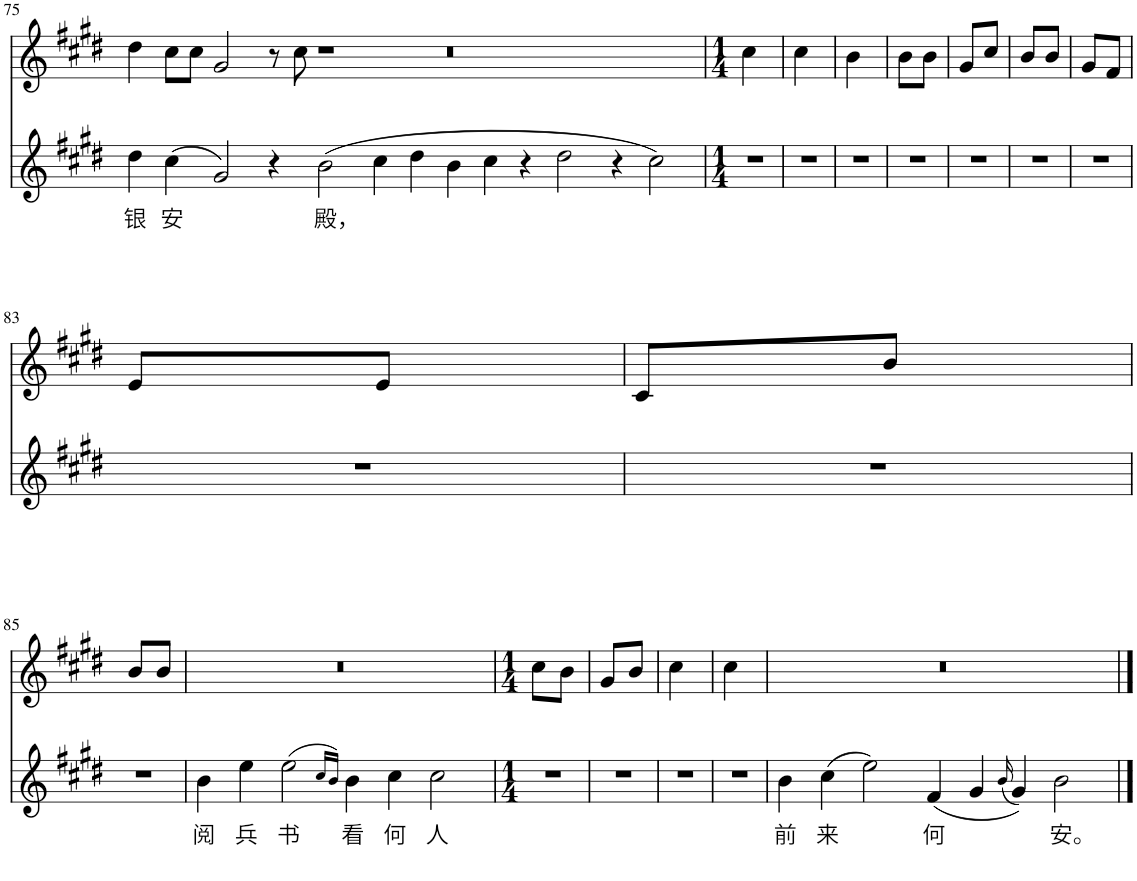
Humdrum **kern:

**kern	**text	**kern
*part2	*part2	*part1
*staff2	*staff2	*staff1
*I"Piano	*	*I"Piano
*I'Pno	*	*I'Pno
!!LO:PB:g=z
*clefG2	*	*clefG2
*k[f#c#g#d#]	*	*k[f#c#g#d#]
*M4/4	*	*M4/4
=75	=75	=75
!	!LO:LY:b	!
4dd#\	银	4dd#\
!	!LO:LY:b	!
(4cc#\	安	8cc#\L
.	.	8cc#\J
2g#/)	.	2g#/
4r	.	8r
.	.	8cc#\
!	!LO:LY:b	!
(2b\	殿，	1r
4cc#\	.	.
4dd#\	.	.
4b\	.	0r
4cc#\	.	.
4r	.	.
2dd#\	.	.
4r	.	.
2cc#\)	.	.
=76	=76	=76
*M1/4	*	*M1/4
4r	.	4cc#\
=77	=77	=77
4r	.	4cc#\
=78	=78	=78
4r	.	4b\
=79	=79	=79
4r	.	8b\L
.	.	8b\J
=80	=80	=80
4r	.	8g#/L
.	.	8cc#/J
=81	=81	=81
4r	.	8b/L
.	.	8b/J
=82	=82	=82
4r	.	8g#/L
.	.	8f#/J
!!LO:LB:g=z
=83	=83	=83
4r	.	8e/L
.	.	8e/J
=84	=84	=84
4r	.	8c#/L
.	.	8b/J
!!LO:LB:g=z
=85	=85	=85
4r	.	8b/L
.	.	8b/J
=86	=86	=86
!	!LO:LY:b	!
4b\	阅	4r
!	!LO:LY:b	!
4ee\	兵	1..ryy
!	!LO:LY:b	!
(2ee\	书	.
16qcc#/LL	.	.
16qb/JJ)	.	.
!	!LO:LY:b	!
4b\	看	.
!	!LO:LY:b	!
4cc#\	何	.
!	!LO:LY:b	!
2cc#\	人	.
=87	=87	=87
*M1/4	*	*M1/4
4r	.	8cc#\L
.	.	8b\J
=88	=88	=88
4r	.	8g#/L
.	.	8b/J
=89	=89	=89
4r	.	4cc#\
=90	=90	=90
4r	.	4cc#\
=91	=91	=91
!	!LO:LY:b	!
4b\	前	4r
!	!LO:LY:b	!
(4cc#\	来	0ryy
2ee\)	.	.
!	!LO:LY:b	!
(4f#/	何	.
4g#/	.	.
(16qb/	.	.
4g#/))	.	.
!	!LO:LY:b	!
2b\	安。	.
==	==	==
*-	*-	*-
